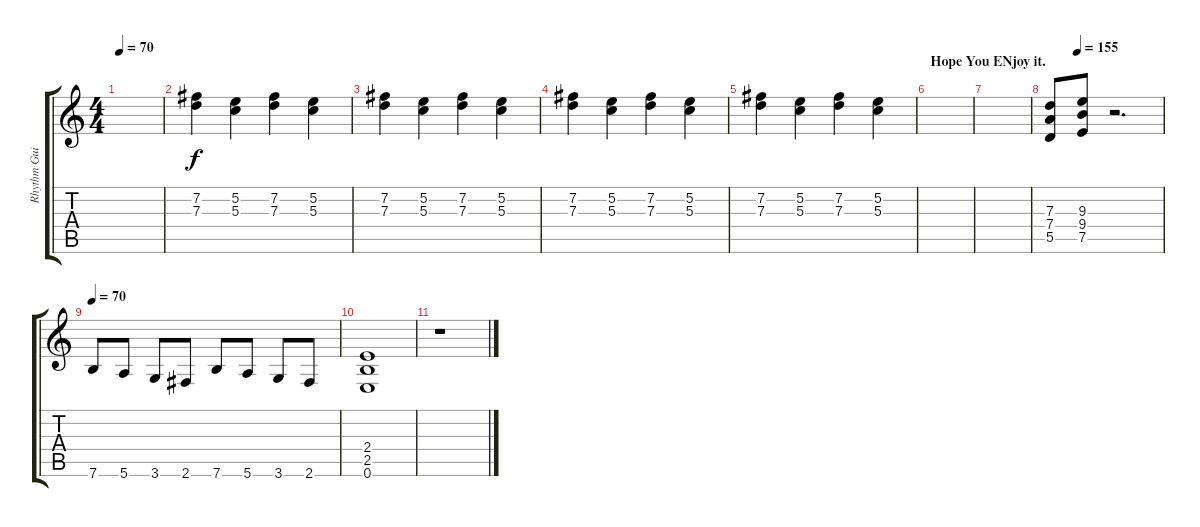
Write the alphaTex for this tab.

\track ("Rhythm Guitar" "Rhythm Gui") {instrument distortionguitar}
\staff {score tabs}
\tuning (E4 B3 G3 D3 A2 E2) {hide}
\ts (4 4)
\tempo 70
\clef g2
\ks c
|
(7.2 7.3).4{volume 10 instrument melodictom} (5.2 5.3).4 (7.2 7.3).4 (5.2 5.3).4 |
(7.2 7.3).4 (5.2 5.3).4 (7.2 7.3).4 (5.2 5.3).4 |
(7.2 7.3).4 (5.2 5.3).4 (7.2 7.3).4 (5.2 5.3).4 |
(7.2 7.3).4 (5.2 5.3).4 (7.2 7.3).4 (5.2 5.3).4 |
\section ("" "Hope You ENjoy it.")
|
|
\tempo (155 0.25)
(7.3 7.4 5.5).8 (9.3 9.4 7.5).8 r.2{d} |
\tempo 70
7.6.8 5.6.8 3.6.8 2.6.8 7.6.8 5.6.8 3.6.8 2.6.8 |
(2.4 2.5 0.6).1 |
r.1
